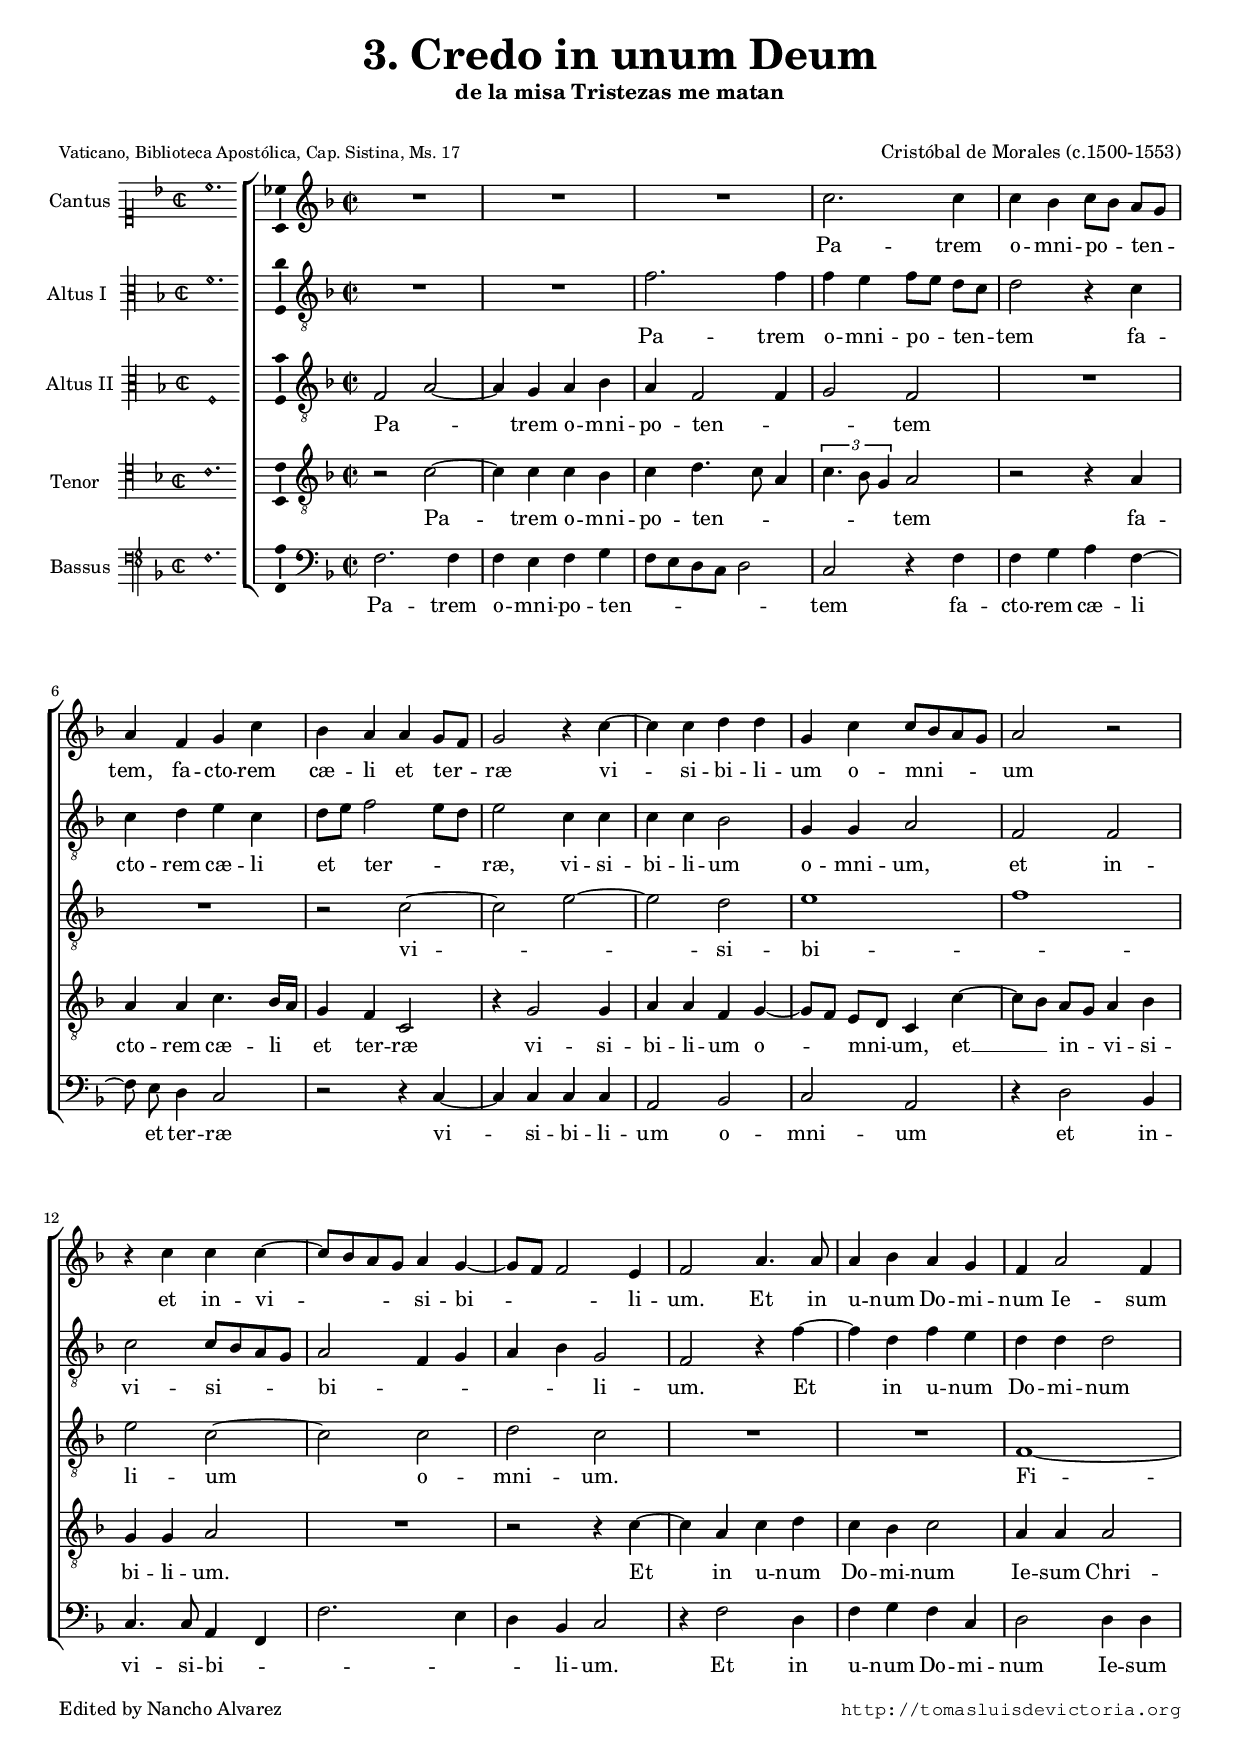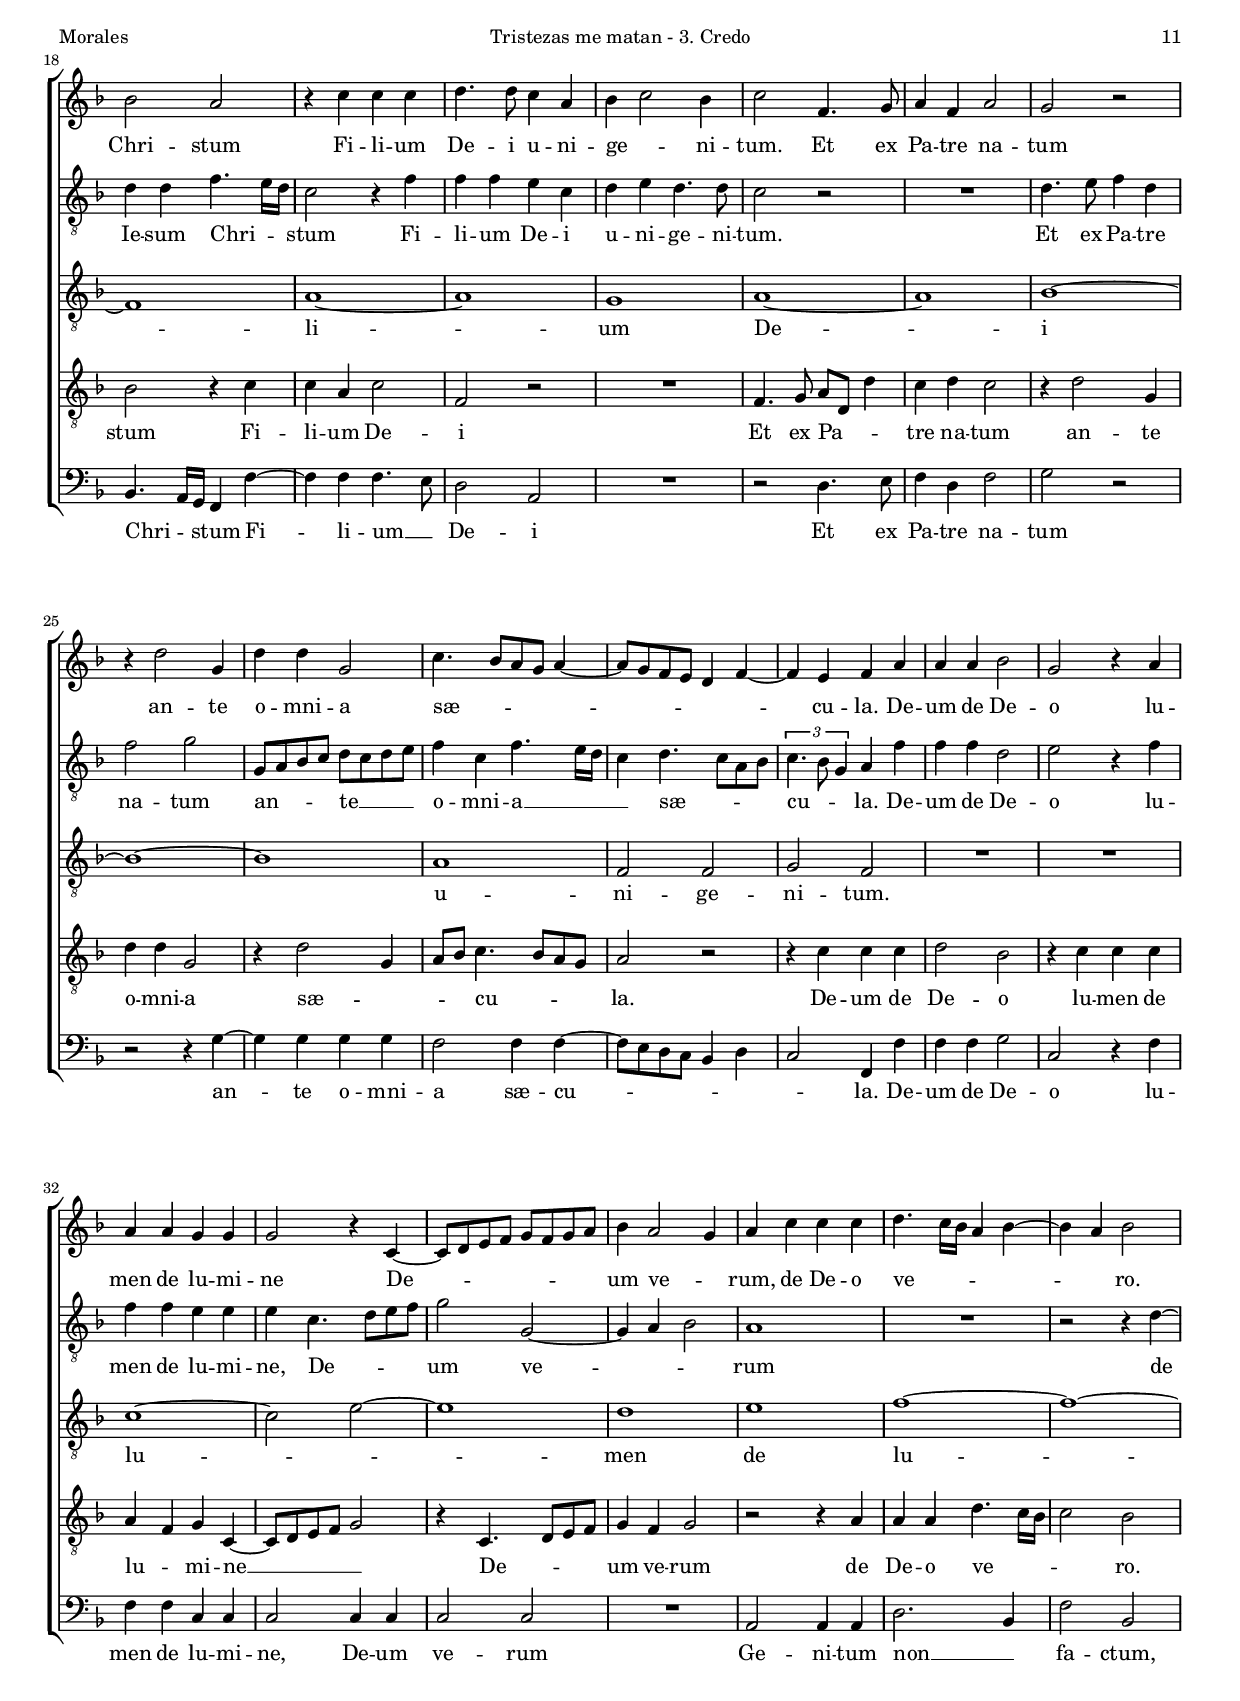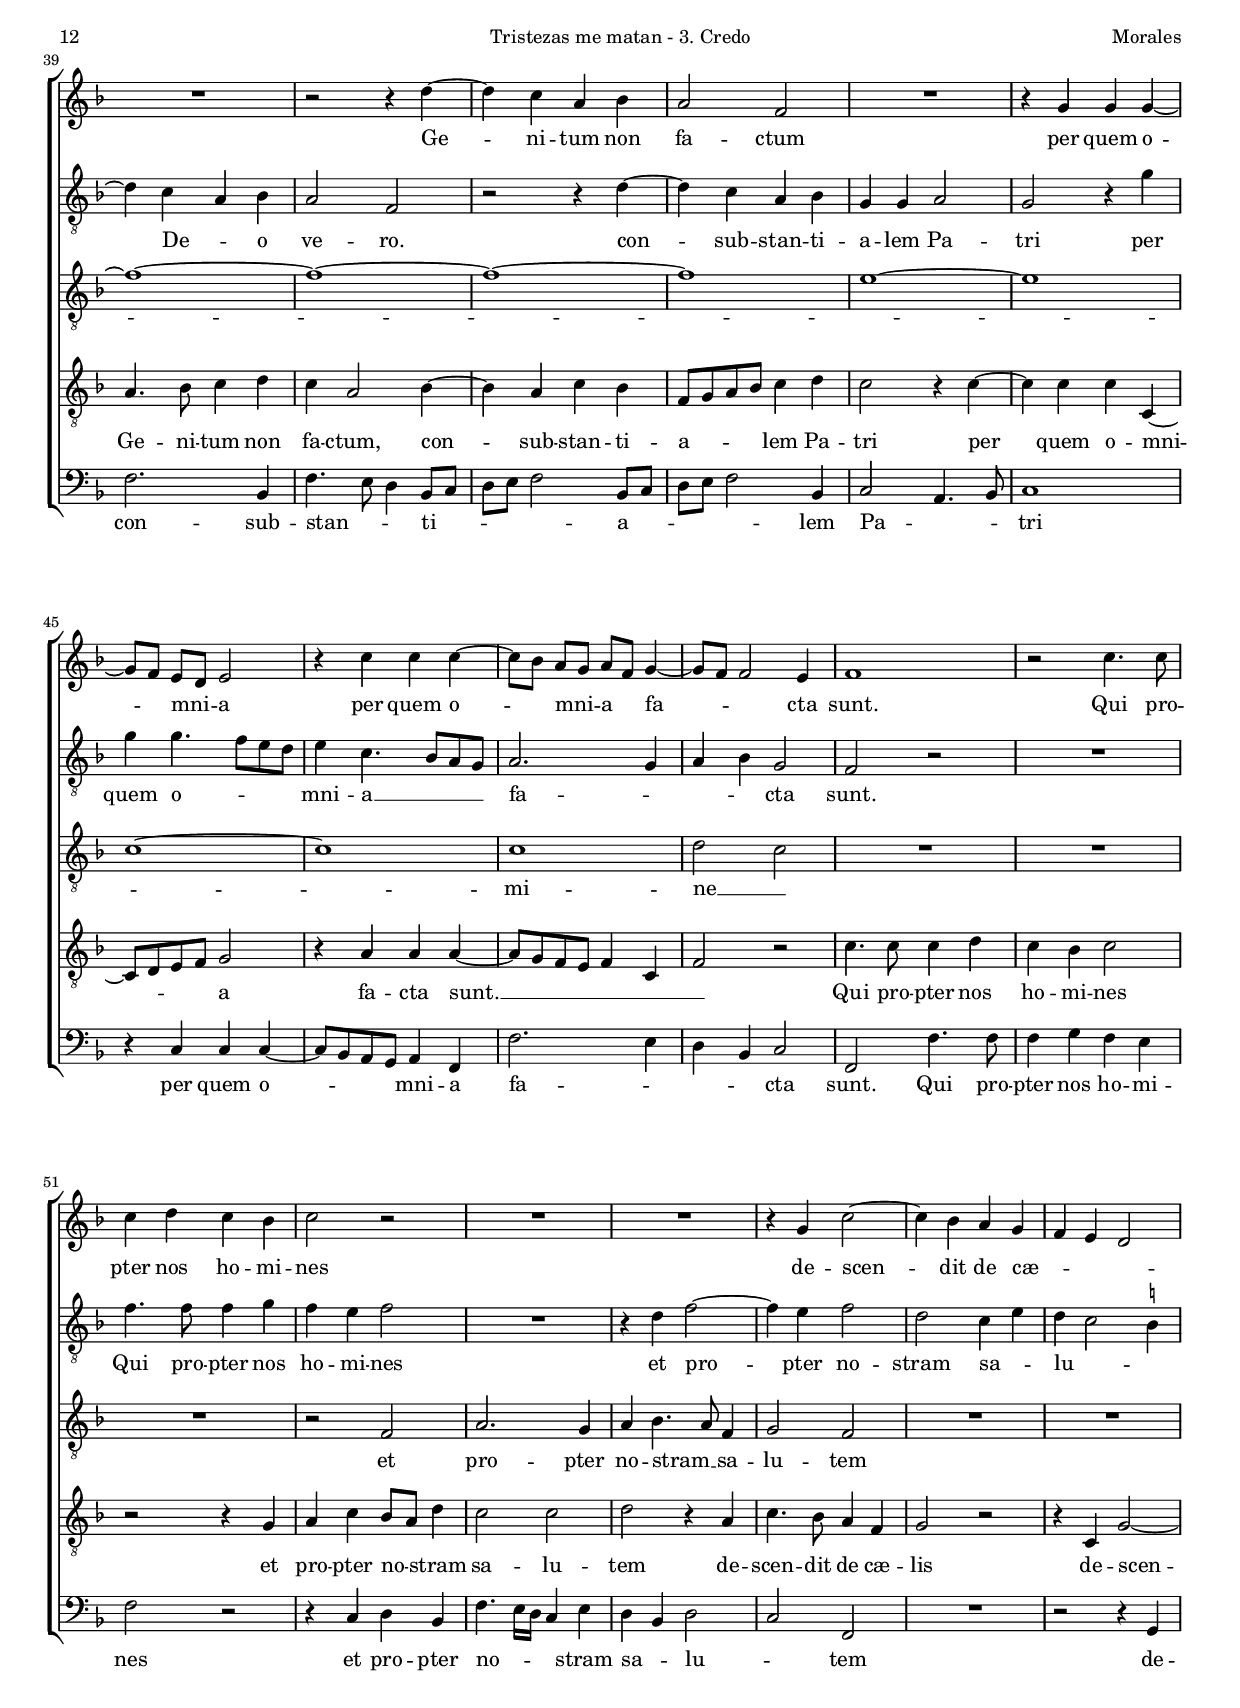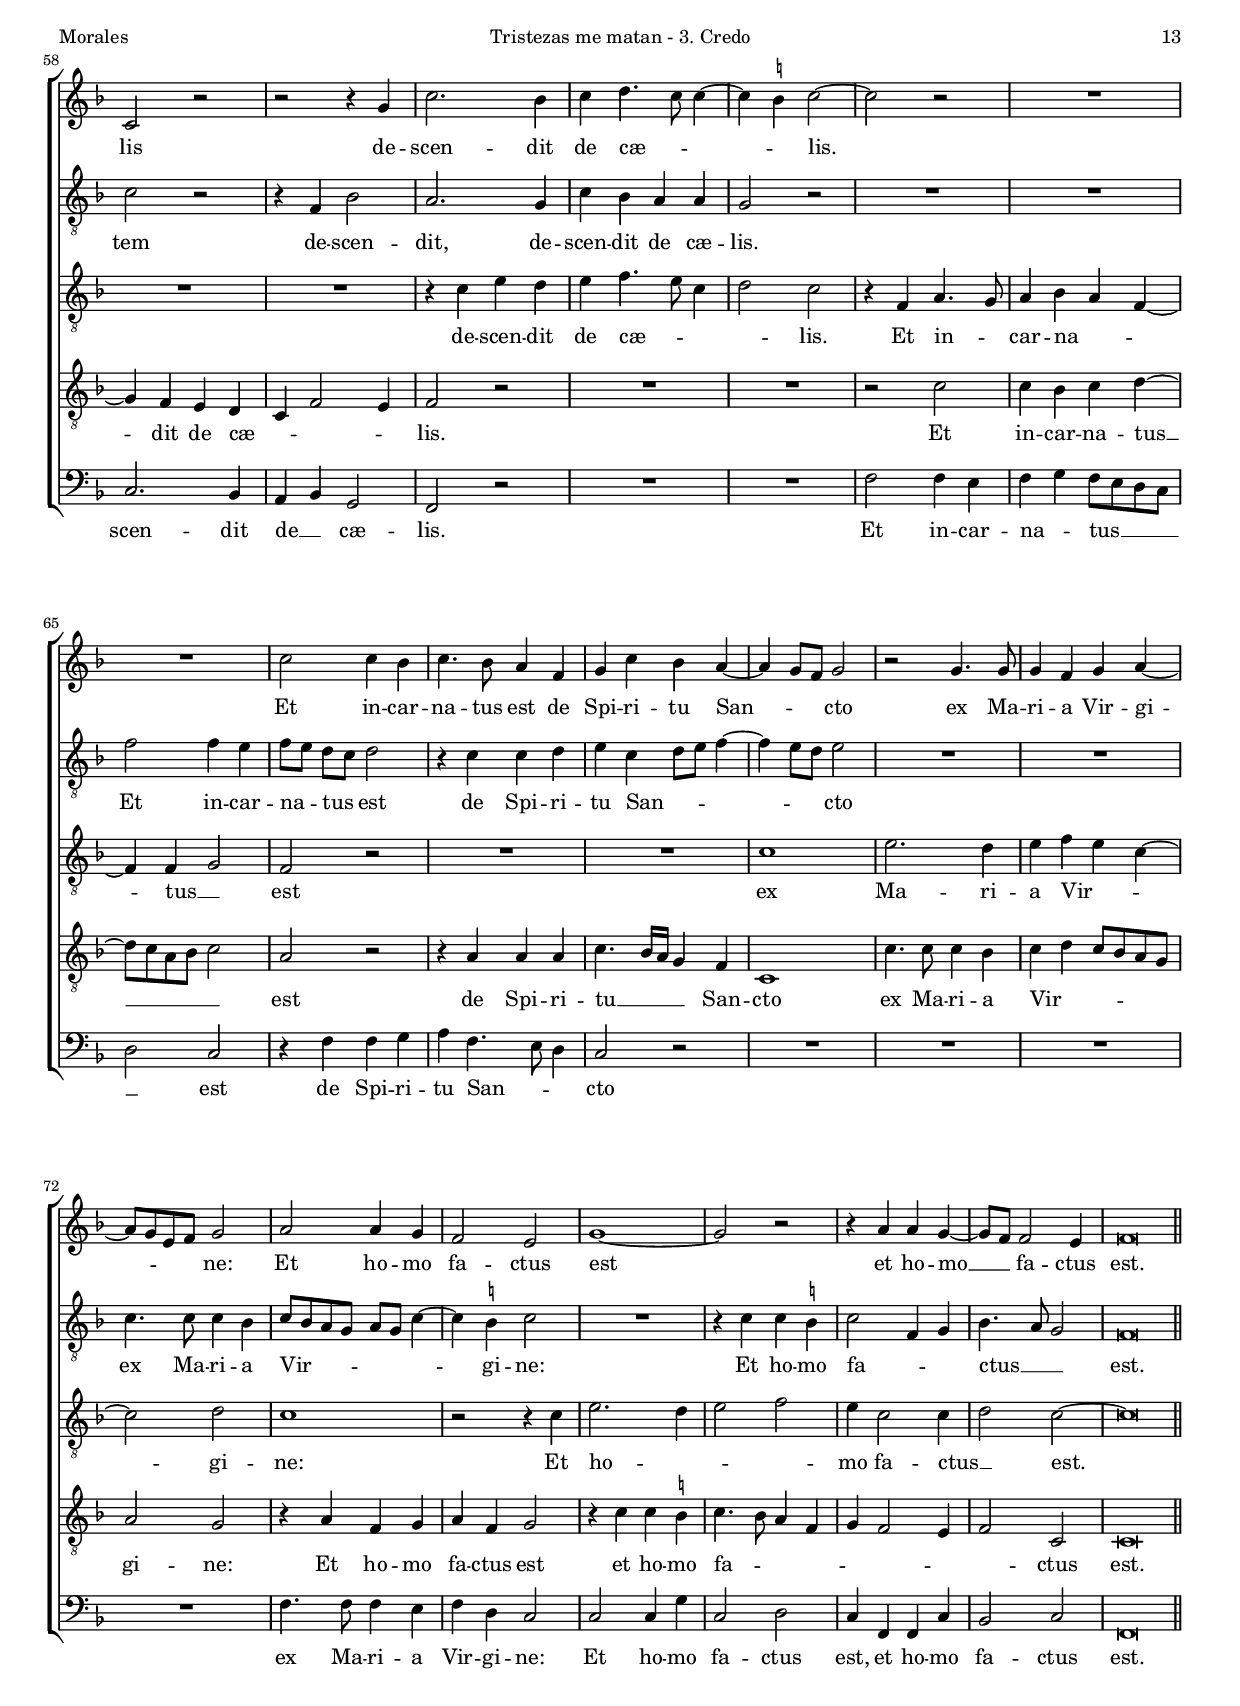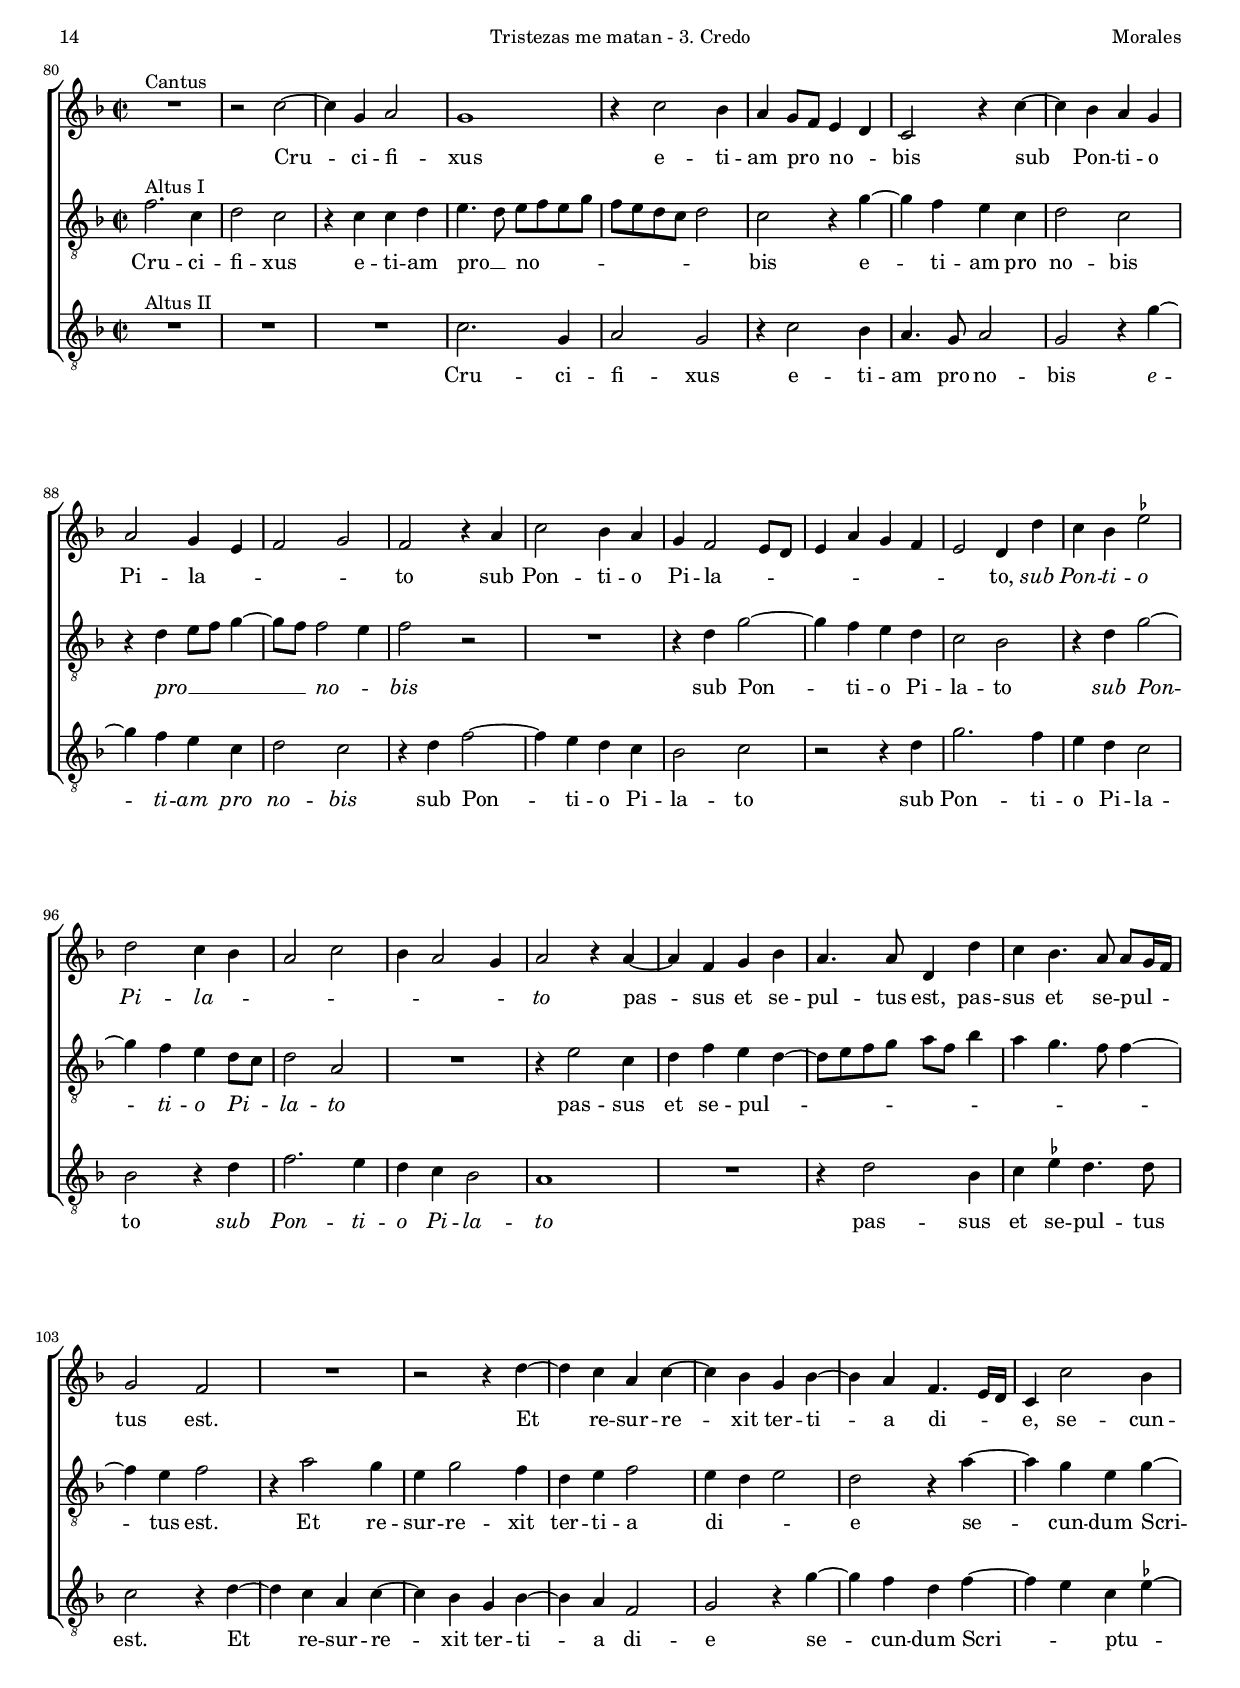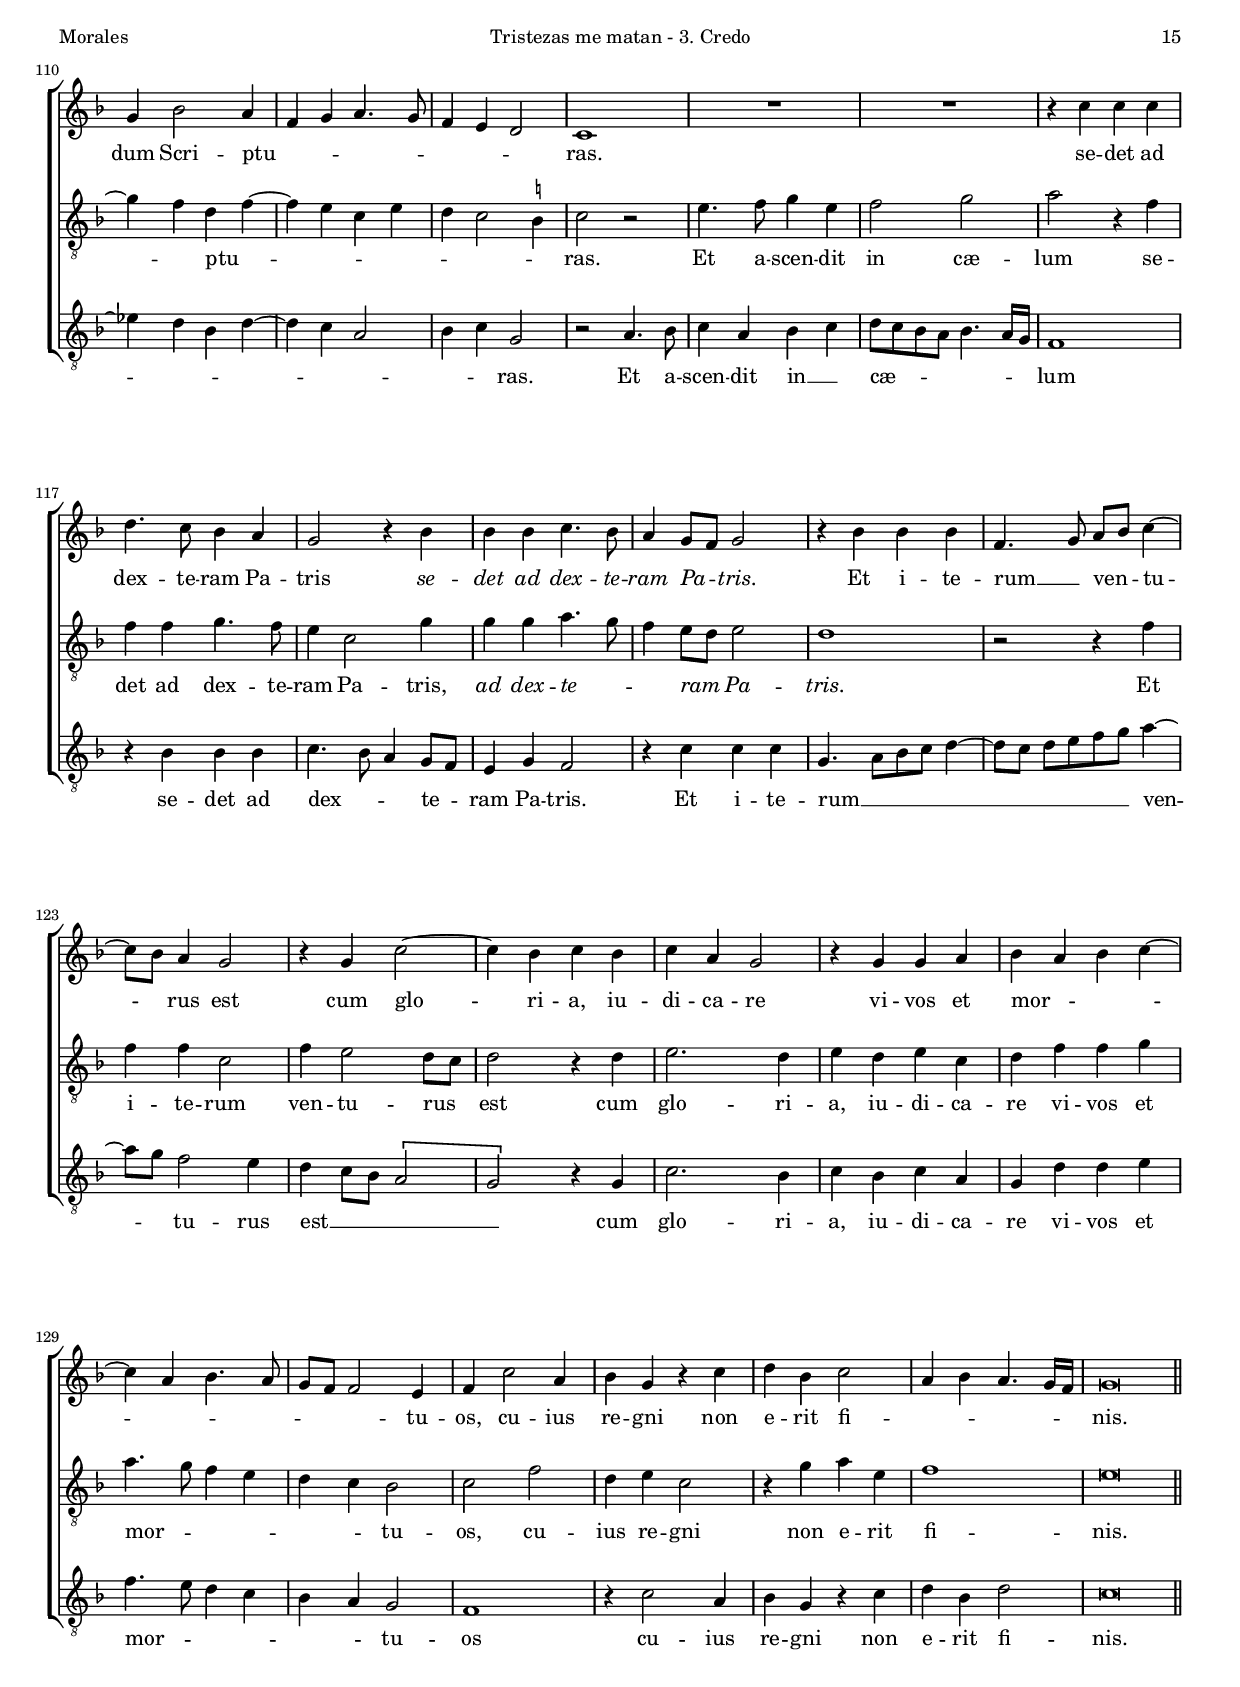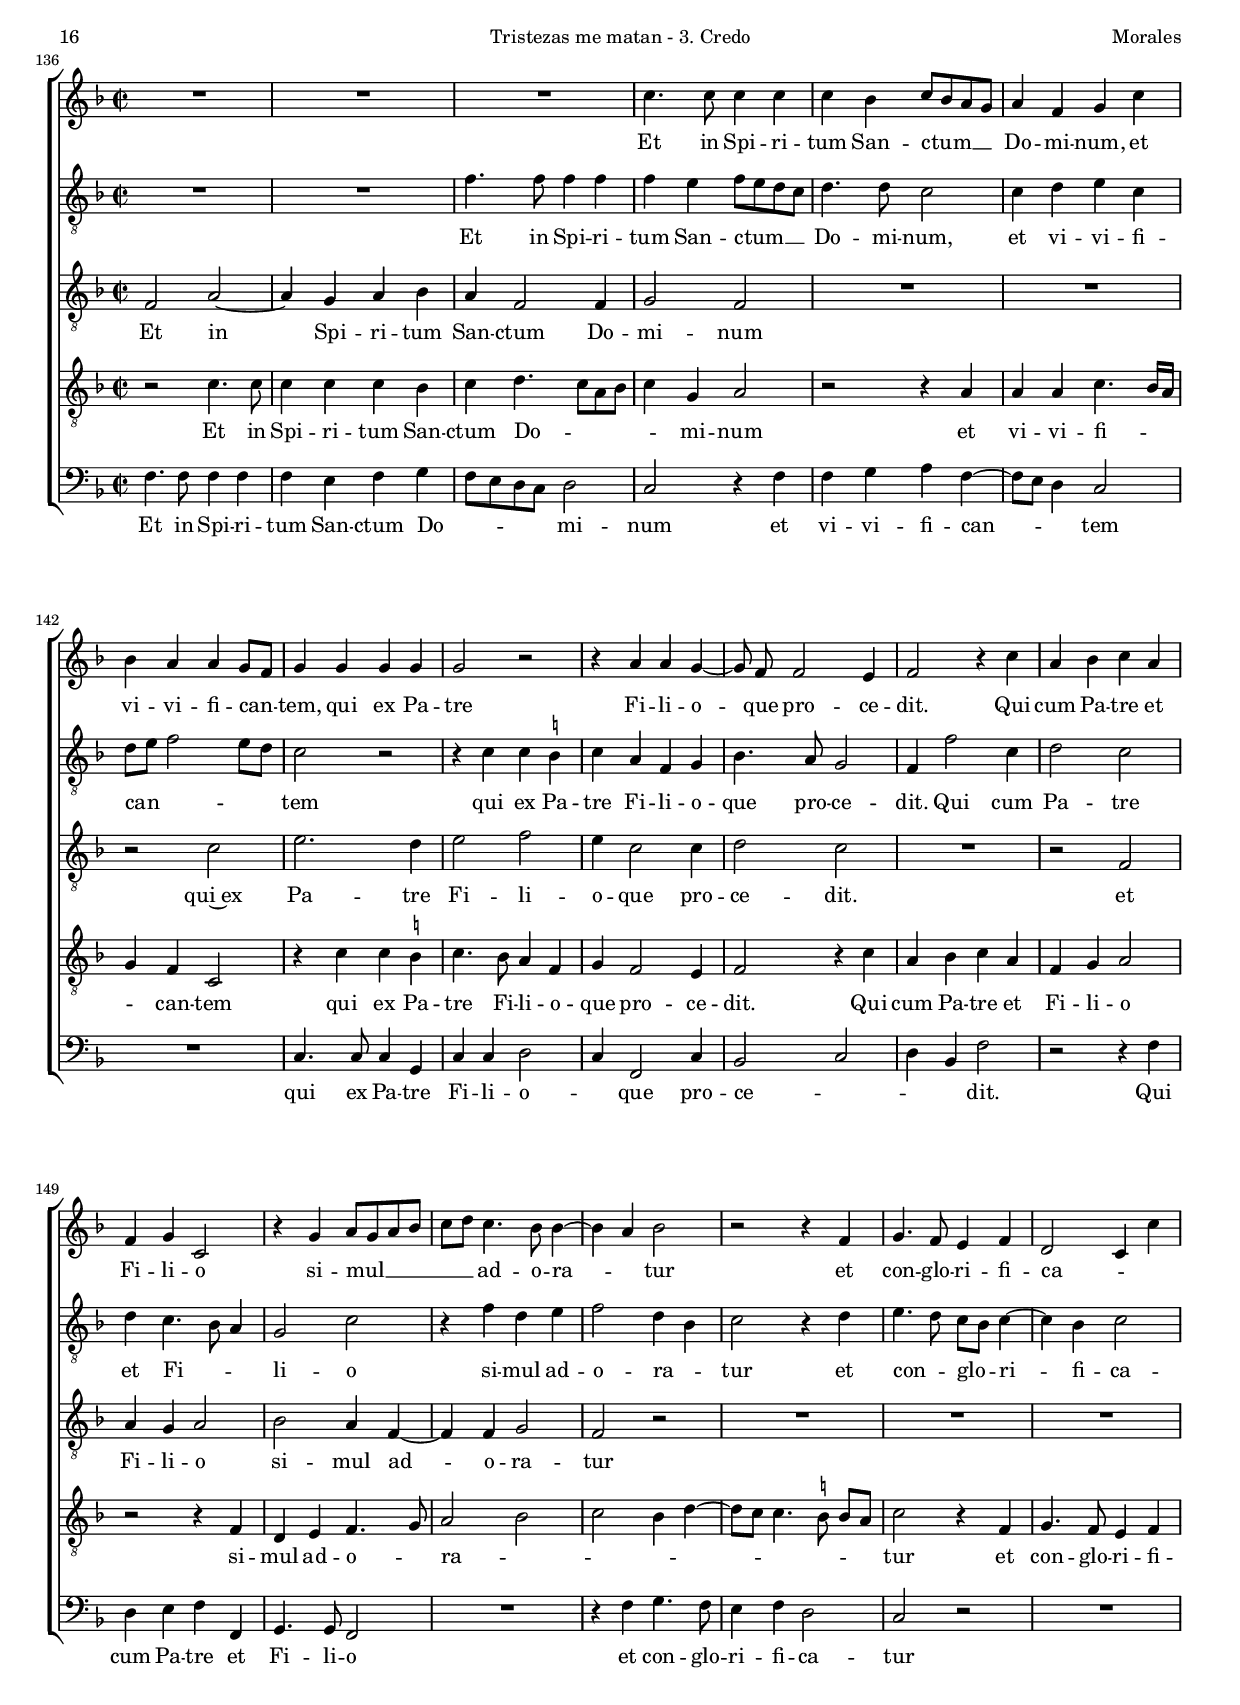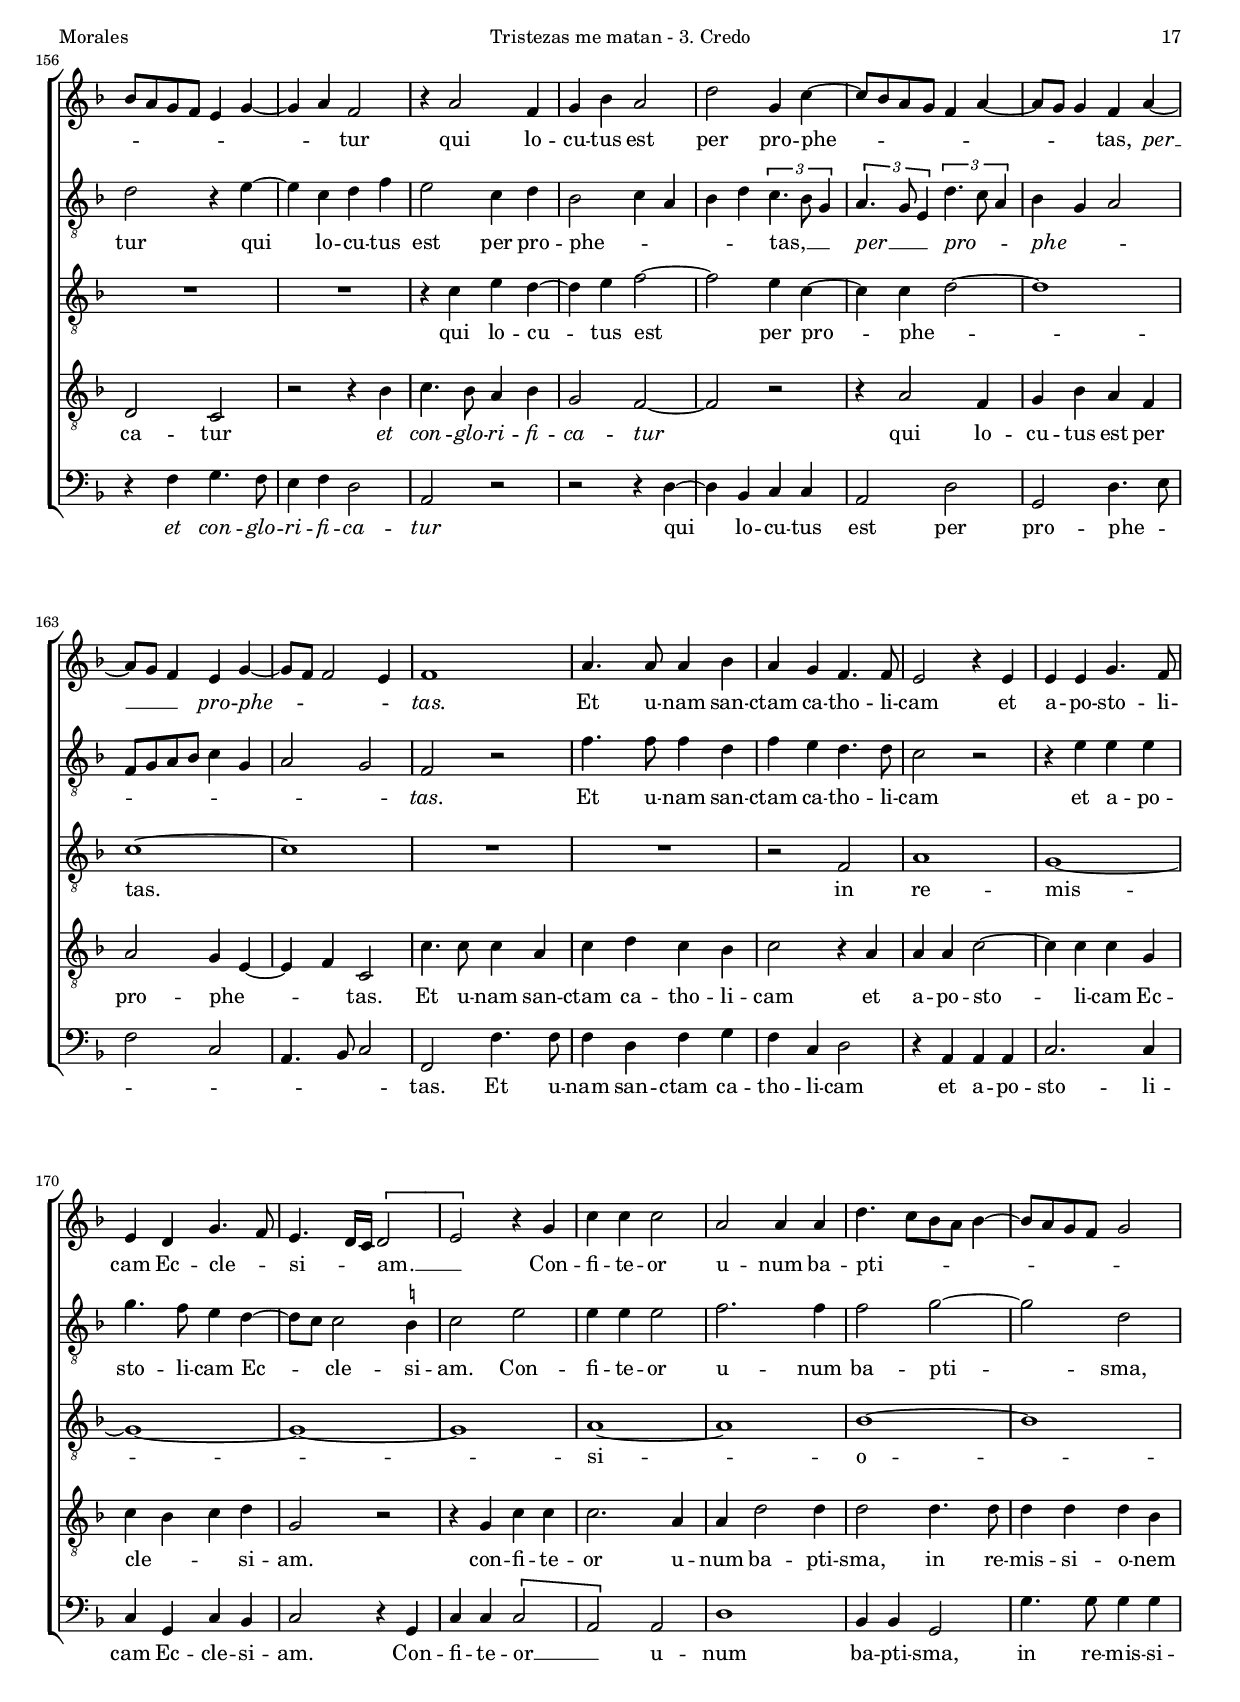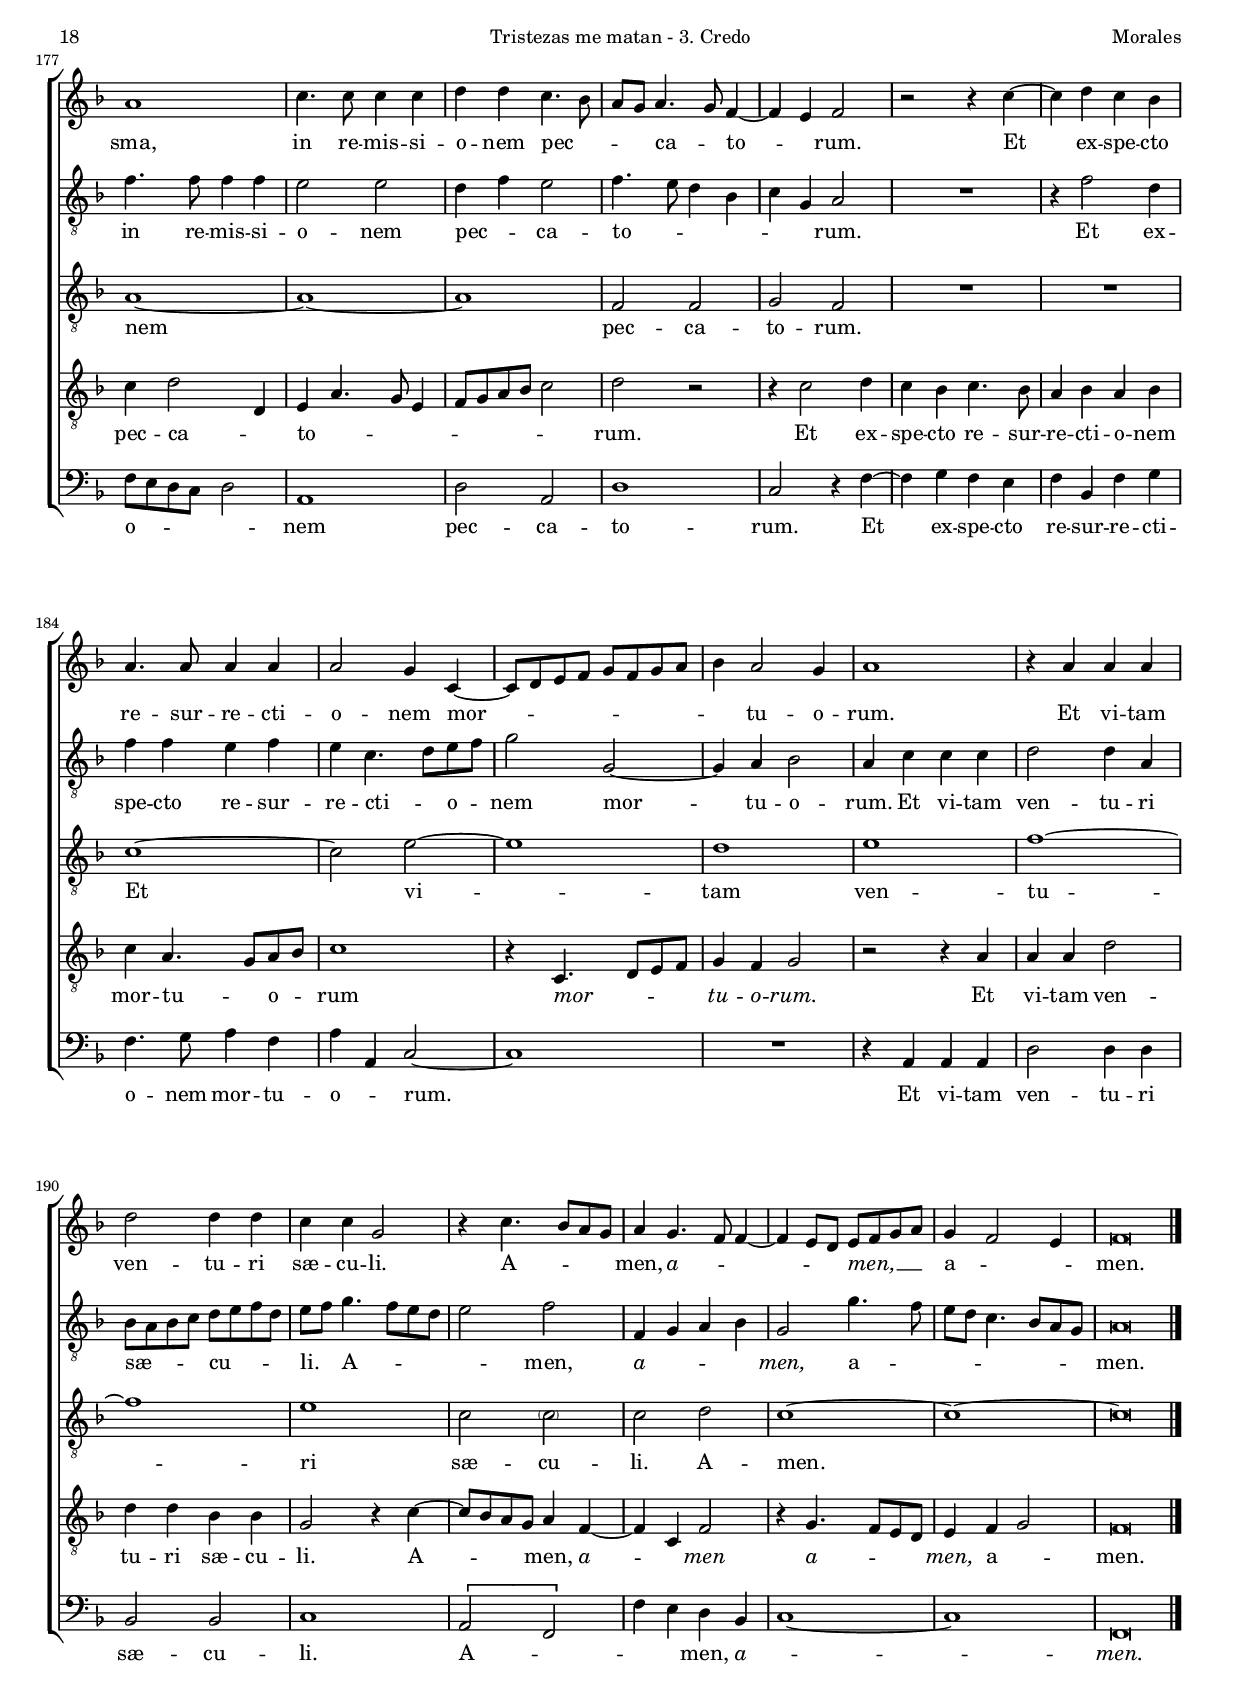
\version "2.18.0"

#(set-default-paper-size "a4")
#(set-global-staff-size 16.4)
#(ly:set-option 'point-and-click #f)
%mobile -s14.5 -i3.0

italicas=\override LyricText.font-shape = #'italic
rectas=\override LyricText.font-shape = #'upright
ss=\once \set suggestAccidentals = ##t
incipitwidth = 20

htitle="Tristezas me matan - 3. Credo"
hcomposer="Morales"

\header {
	title=\markup{\fontsize #3 "3. Credo in unum Deum"}
	subtitle="de la misa Tristezas me matan"
	subsubtitle=\markup{\column{" "}}
	composer="Cristóbal de Morales (c.1500-1553)"
        pdfauthor=\composer
	%opus="(-)"
	poet=\markup{\smaller "Vaticano, Biblioteca Apostólica, Cap. Sistina, Ms. 17"} 
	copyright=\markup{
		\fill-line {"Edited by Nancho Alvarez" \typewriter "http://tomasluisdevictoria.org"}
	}
%	tagline=""
}

global={\key f \major \time 2/2 \skip 1*79 \bar "||" \break 
	\override Score.TimeSignature.break-visibility = #'#(#f #t #t)
			\time 2/2 \skip 1*56 \bar "||" \break
			\time 2/2 \skip 1*61 \bar "|."
}


cantus=\relative c''{
	R1*3
	c2. c4
	c4 bes c8[ bes] a[ g]
	a4 f g c
	bes a a g8 f
	g2 r4 c ~
	c c d d
	g, c c8 bes a g
	a2 r
	r4 c c c ~
	c8 bes a g a4 g ~
	g8 f f2 e4
	f2 a4. a8
	a4 bes a g
	f a2 f4
	bes2 a
	r4 c c c
	d4. d8 c4 a
	bes c2 bes4
	c2 f,4. g8
	a4 f a2
	g r
	r4 d'2 g,4 
	d' d g,2
	c4. bes8[ a g] a4 ~
	a8 g f e d4 f ~
	f e f a
	a a bes2
	g r4 a
	a a g g
	g2 r4 c, ~
	c8 d e f g f g a
	bes4 a2 g4
	a c c c
	d4. c16 bes a4 bes ~
	bes4 a bes2
	R1
	r2 r4 d ~
	d c a bes
	a2 f
	R1
	r4 g g g ~
	g8[ f] e[ d] e2
	r4 c' c c ~
	c8[ bes] a[ g] a[ f] g4 ~
	g8 f f2 e4
	f1
	r2 c'4. c8
	c4 d c bes
	c2 r
	R1*2
	r4 g c2 ~
	c4 bes a g
	f e d2
	c r
	r2 r4 g'
	c2. bes4
	c d4. c8 c4 ~
	c \ss b c2 ~
	c r
	R1*2
	c2 c4 bes
	c4. bes8 a4 f
	g c bes a ~
	a g8 f g2
	r2 g4. g8
	g4 f g a ~
	a8 g e f g2
	a a4 g
	f2 e
	g1 ~
	g2 r
	r4 a a g ~
	g8 f f2 e4
	f\breve*1/2
	s4*0^\markup{"Cantus"}
	R1
	r2 c' ~
	c4 g a2
	g1
	r4 c2 bes4
	a g8 f e4 d
	c2 r4 c' ~
	c4 bes a g
	a2 g4 e
	f2 g
	f r4 a 
	c2 bes4 a
	g f2 e8 d
	e4 a g f
	e2 d4 d'
	c bes \ss ees2
	d c4 bes
	a2 c
	bes4 a2 g4
	a2 r4 a ~
	a f g bes
	a4. a8 d,4 d'
	c bes4. a8 a[g16 f]
	g2 f
	R1
	r2 r4 d' ~
	d c a c ~
	c bes g bes ~
	bes a f4. e16 d
	c4 c'2 bes4
	g bes2 a4
	f g a4. g8
	f4 e d2
	c1
	R1*2
	r4 c' c c 
	d4. c8 bes4 a
	g2 r4 bes
	bes bes c4. bes8
	a4 g8 f g2
	r4 bes bes bes
	f4. g8 a bes c4 ~
	c8 bes a4 g2
	r4 g c2 ~
	c4 bes c bes
	c a g2
	r4 g g a
	bes a bes c ~
	c a bes4. a8
	g8 f f2 e4
	f c'2 a4
	bes g r c 
	d bes c2
	a4 bes a4. g16 f
	g\breve*1/2
	R1*3
	c4. c8 c4 c
	c4 bes c8 bes a g
	a4 f g c
	bes a a g8 f
	g4 g g g 
	g2 r
	r4 a a g ~
	g8 \noBeam f f2 e4
	f2 r4 c'
	a bes c a
	f g c,2
	r4 g' a8 g a bes
	c d c4. bes8 bes4 ~
	bes a bes2
	r2 r4 f
	g4 .f8 e4 f
	d2 c4 c'
	bes8 a g f e4 g ~
	g a f2
	r4 a2 f4
	g bes a2
	d2 g,4 c ~
	c8 bes a g f4 a ~
	a8 g g4 f a ~
	a8 g f4 e g ~
	g8 f f2 e4f1
	a4. a8 a4 bes
	a g f4. f8
	e2 r4 e
	e e g4. f8
	e4 d g4. f8
	e4. d16 c \[d2
	e\] r4 g
	c c c2
	a a4 a
	d4. c8[ bes a] bes4 ~
	bes8 a g f g2
	a1
	c4. c8 c4 c
	d d c4. bes8
	a8 g a4. g8 f4 ~
	f e f2
	r2 r4 c' ~
	c d c bes 
	a4. a8 a4 a
	a2 g4 c, ~
	c8 d e f g f g a
	bes4 a2 g4
	a1r4 a a a
	d2 d4 d
	c c g2
	r4 c4. bes8 a g
	a4 g4. f8 f4 ~
	f e8 d e f g a
	g4 f2 e4 
	f\breve*1/2
}

altus=\relative c'{
	\tupletUp
	R1*2
	f2. f4
	f4 e f8[ e] d[ c]
	d2 r4 c
	c d e c
	d8 e f2 e8 d
	e2 c4 c
	c c bes2
	g4 g a2
	f f
	c' c8 bes a g
	a2 f4 g
	a bes g2
	f2 r4 f' ~
	f d f e
	d d d2
	d4 d f4. e16 d
	c2 r4 f
	f f e c
	d e d4. d8 
	c2 r
	R1
	d4. e8 f4 d
	f2 g
	g,8 a bes c d c d e
	f4 c f4. e16 d
	c4 d4. c8 a bes
	\tuplet 3/2{c4. bes8 g4} a4 f'
	f4 f d2
	e2 r4 f
	f f e e
	e c4. d8 e f
	g2 g, ~
	g4 a bes2
	a1
	R1
	r2 r4 d ~
	d c a bes
	a2 f 
	r2 r4 d' ~
	d c a bes 
	g4 g a2
	g2 r4 g'
	g4 g4. f8 e d
	e4 c4. bes8 a g
	a2. g4
	a bes g2
	f r
	R1
	f'4. f8 f4 g
	f e f2
	R1
	r4 d f2 ~
	f4 e f2
	d c4 e
	d c2 \ss b4
	c2 r
	r4 f, bes2
	a2. g4
	c bes a a
	g2 r
	R1*2
	f'2 f4 e
	f8[ e] d[ c] d2
	r4 c c d
	e c d8 e f4 ~
	f e8 d e2
	R1*2
	c4. c8 c4 bes
	c8 bes a g a g c4 ~
	c \ss b c2
	R1
	r4 c c \ss b
	c2 f,4 g
	bes4. a8 g2
	f\breve*1/2
	s4*0^\markup{"Altus I"}
	f'2. c4
	d2 c
	r4 c c d
	e4. d8 e f e g
	f e d c d2
	c2 r4 g' ~
	g4 f e c
	d2 c
	r4 d e8 f g4 ~
	g8 f f2 e4
	f2 r
	R1
	r4 d g2 ~
	g4 f e d
	c2 bes
	r4 d g2 ~
	g4 f e d8 c
	d2 a
	R1
	r4 e'2 c4
	d f e d ~
	d8 e f g a f bes4
	a g4. f8 f4 ~
	f e f2
	r4 a2 g4
	e g2 f4
	d e f2
	e4 d e2
	d r4 a' ~
	a g e g ~
	g f d f ~
	f e c e
	d c2 \ss b4
	c2 r
	e4. f8 g4 e
	f2 g
	a r4 f 
	f f g4. f8
	e4 c2 g'4
	g g a4. g8
	f4 e8 d e2
	d1
	r2 r4 f
	f f c2
	f4 e2 d8 c
	d2 r4 d
	e2. d4
	e d e c
	d f f g
	a4. g8 f4 e
	d c bes2
	c f
	d4 e c2
	r4 g' a e
	f1
	e\breve*1/2
	R1*2
	f4. f8 f4 f
	f4 e f8 e d c
	d4. d8 c2
	c4 d e c
	d8 e f2 e8 d
	c2 r
	r4 c c \ss b
	c4 a f g
	bes4. a8 g2
	f4 f'2 c4
	d2 c
	d4 c4. bes8 a4
	g2 c
	r4 f d e
	f2 d4 bes
	c2 r4 d
	e4. d8 c bes c4 ~
	c bes c2
	d2 r4 e ~
	e c d f
	e2 c4 d
	bes2 c4 a
	bes d \tuplet 3/2{c4. bes8 g4}
	\tuplet 3/2{a4. g8 e4} \tuplet 3/2{d'4. c8 a4}
	bes4 g a2
	f8 g a bes c4 g
	a2 g
	f2 r
	f'4. f8 f4 d
	f e d4. d8
	c2 r
	r4 e e e
	g4. f8 e4 d ~
	d8 c c2 \ss b4c2 e
	e4 e e2
	f2. f4
	f2 g ~
	g d
	f4. f8 f4 f
	e2 e
	d4 f e2
	f4. e8 d4 bes
	c4 g a2
	R1
	r4 f'2 d4
	f f e f
	e c4. d8 e f
	g2 g, ~
	g4 a bes2
	a4 c c c
	d2 d4 a
	bes8 a bes c d e f d
	e8 f g4. f8 e d
	e2 f
	f,4 g a bes
	g2 g'4. f8 
	e8 d c4. bes8 a g
	a\breve*1/2
}

altusdos=\relative c{
	f2 a ~
	a4 g a bes
	a f2 f4
	g2 f
	R1*2
	r2 c' ~
	c e ~
	e d
	e1
	f
	e2 c ~
	c c
	d c
	R1*2
	f,1 ~
	f
	a ~
	a
	g
	a1 ~
	a
	bes ~
	bes ~
	bes
	a
	f2 f
	g f
	R1*2
	c'1 ~
	c2 e ~
	e1
	d1
	e
	f ~
	f ~
	f ~ % en CSIC no viene esta ligadura
	f ~
	f ~
	f 
	e ~
	e
	c1 ~
	c
	c
	d2 c
	R1*3
	r2 f,
	a2. g4
	a bes4. a8 f4
	g2 f
	R1*4
	r4 c' e d
	e f4. e8 c4
	d2 c
	r4 f, a4. g8
	a4 bes a f ~
	f4 f g2
	f r
	R1*2
	c'1
	e2. d4
	e f e c ~
	c2 d
	c1
	r2 r4 c
	e2. d4
	e2 f
	e4 c2 c4
	d2 c ~
	c\breve*1/2
	s4*0^\markup{"Altus II"}
	R1*3
	c2. g4
	a2 g
	r4 c2 bes4
	a4. g8 a2
	g r4 g' ~
	g4 f e c
	d2 c
	r4 d f2 ~
	f4 e d c
	bes2 c
	r2 r4 d
	g2. f4
	e d c2
	bes r4 d
	f2. e4
	d c bes2
	a1
	R1
	r4 d2 bes4
	c \ss ees d4. d8
	c2 r4 d ~
	d c a c ~
	c bes g bes ~
	bes a f2
	g r4 g' ~
	g f d f ~
	f e c \ss ees ~
	ees d bes d ~
	d c a2
	bes4 c g2 
	r2 a4. bes8
	c4 a bes c
	d8 c bes a bes4. a16 g
	f1
	r4 bes bes bes
	c4. bes8 a4 g8 f
	e4 g f2
	r4 c' c c
	g4. a8[ bes c] d4 ~
	d8[ c] d[ e f g] a4 ~
	a8 g f2 e4
	d4 c8 bes \[a2
	g\] r4 g
	c2. bes4
	c bes c a
	g d' d e
	f4. e8 d4 c
	bes a g2
	f1
	r4 c'2 a4
	bes g r c
	d bes d2
	c\breve*1/2
	f,2 a ~
	a4 g a bes
	a f2 f4
	g2 f
	R1*2
	r2 c'
	e2. d4
	e2 f
	e4 c2 c4
	d2 c
	R1
	r2 f,
	a4 g a2
	bes2 a4 f ~
	f f g2
	f r
	R1*5
	r4 c' e d ~
	d e f2 ~
	f e4 c ~
	c c d2 ~
	d1
	c1 ~
	c
	R1*2
	r2 f,
	a1
	g ~
	g ~
	g ~
	g
	a ~
	a 
	bes ~
	bes
	a ~
	a ~
	a
	f2 f
	g f
	R1*2
	c'1 ~
	c2 e ~
	e1
	d1
	e
	f ~
	f
	e
	c2 \parenthesize c % en paréntesis en CSIC
	c d
	c1 ~
	c ~ 
	c\breve*1/2
}

tenor=\relative c'{
	\tupletUp
	r2 c ~
	c4 c c bes
	c d4. c8 a4
	\tuplet 3/2{c4. bes8 g4} a2
	r2 r4 a
	a a c4. bes16 a
	g4 f c2
	r4 g'2 g4
	a a f g ~
	g8[ f] e[ d] c4 c' ~
	c8[ bes] a[ g] a4 bes
	g4 g a2
	R1
	r2 r4 c ~
	c a c d
	c bes c2
	a4 a a2
	bes r4 c
	c a c2
	f, r
	R1
	f4. g8 a d, d'4
	c4 d c2
	r4 d2 g,4
	d' d g,2
	r4 d'2 g,4
	a8 bes c4. bes8 a g
	a2 r
	r4 c c c
	d2 bes
	r4 c c c
	a f g c, ~
	c8 d e f g2
	r4 c,4. d8 e f
	g4 f g2
	r2 r4 a
	a a d4. c16 bes
	c2 bes
	a4. bes8 c4 d
	c4 a2 bes4 ~
	bes a c bes
	f8g a bes c4 d
	c2 r4 c ~
	c c c c, ~
	c8 d e f g2
	r4 a a a ~
	a8 g f e f4 c
	f2 r
	c'4. c8 c4 d
	c bes c2r2 r4 g
	a c bes8 a d4
	c2 c
	d r4 a
	c4. bes8 a4 f
	g2 r
	r4 c, g'2 ~
	g4 f e d 
	c f2 e4
	f2 r
	R1*2 r2 c'
	c4 bes c d ~
	d8 c a bes c2 
	a2 r
	r4 a a a
	c4. bes16 a g4 f
	c1
	c'4. c8 c4 bes
	c4 d c8 bes a g
	a2 g
	r4 a f g
	a f g2
	r4 c c \ss b
	c4. bes8 a4 f
	g f2 e4
	f2 c
	c\breve*1/2
	R1*56
	r2 c'4. c8
	c4 c c bes
	c d4. c8 a bes
	c4 g a2
	r2 r4 a
	a a c4. bes16 a
	g4 f c2
	r4 c' c \ss b
	c4. bes8 a4 f
	g4 f2 e4
	f2 r4 c'
	a bes c a
	f g a2
	r2 r4 f
	d e f4. g8
	a2 bes
	c bes4 d ~
	d8 c c4. \ss b8 b[ a]
	c2 r4 f,
	g4. f8 e4 f
	d2 c
	r2 r4 bes'
	c4. bes8 a4 bes
	g2 f ~
	f r
	r4 a2 f4
	g bes a f
	a2 g4 e ~
	e f c2
	c'4. c8 c4 a
	c d c bes
	c2 r4 a
	a a c2 ~
	c4 c c g
	c4 bes c d
	g,2 r
	r4 g c c
	c2. a4
	a d2 d4
	d2 d4. d8
	d4 d d bes
	c d2 d,4
	e a4. g8 e4
	f8 g a bes c2
	d2 r
	r4 c2 d4
	c bes c4. bes8
	a4 bes a bes
	c a4. g8 a bes
	c1
	r4 c,4. d8 e f
	g4 f g2
	r2 r4 a
	a a d2
	d4 d bes bes
	g2 r4 c ~
	c8 bes a g a4 f ~
	f c f2
	r4 g4. f8 e d
	e4 f g2
	f\breve*1/2
}

bassus=\relative c{
	f2. f4
	f e f g
	f8 e d c d2
	c r4 f
	f g a f ~
	f8 \noBeam e d4 c2
	r2 r4 c ~
	c c c c
	a2 bes
	c2 a
	r4 d2 bes4
	c4. c8 a4 f
	f'2. e4
	d bes c2
	r4 f2 d4
	f g f c
	d2 d4 d
	bes4. a16 g f4 f' ~
	f f f4. e8
	d2 a
	R1
	r2 d4. e8
	f4 d f2
	g r
	r2 r4 g ~
	g g g g
	f2 f4 f ~
	f8 e d c bes4 d
	c2 f,4 f'
	f4 f g2
	c, r4 f
	f f c c
	c2 c4 c
	c2 c
	R1
	a2 a4 a
	d2. bes4
	f'2 bes,
	f'2. bes,4
	f'4. e8 d4 bes8 c
	d e f2 bes,8 c
	d e f2 bes,4
	c2 a4. bes8
	c1
	r4 c c c ~
	c8 bes a g a4 f
	f'2. e4 
	d bes c2
	f,2 f'4. f8
	f4 g f e
	f2 r
	r4 c d bes
	f'4. e16 d c4 e
	d bes d2
	c2 f,
	R1r2 r4 g
	c2. bes4
	a bes g2
	f2 r
	R1*2
	f'2 f4 e
	f g f8 e d c
	d2 c
	r4 f f g
	a f4. e8 d4
	c2 r
	R1*4
	f4. f8 f4 e
	f d c2
	c2 c4 g'
	c,2 d
	c4 f, f c'
	bes2 c
	f,\breve*1/2
	R1*56
	f'4. f8 f4 f
	f e f g
	f8 e d c d2c r4 f
	f4 g a f ~
	f8 e d4 c2
	R1
	c4. c8 c4 g 
	c c d2
	c4 f,2 c'4
	bes2 c
	d4 bes f'2
	r2 r4 f
	d e f f,
	g4. g8 f2
	R1
	r4 f'
	g4. f8 e4 f d2
	c r
	R1
	r4 f g4. f8
	e4 f d2
	a r
	r r4 d ~
	d4 bes c c
	a2 d
	g, d'4. e8
	f2 c
	a4. bes8 c2
	f,2 f'4. f8
	f4 d f g
	f c d2
	r4 a a a
	c2. c4
	c4 g c bes
	c2 r4 g
	c c \[c2
	a\] a
	d1
	bes4 bes g2
	g'4. g8 g4 g
	f8 e d c d2
	a1
	d2 a
	d1
	c2 r4 f ~
	f g f e
	f bes, f' g
	f4. g8 a4 f
	a4 a, c2 ~
	c1
	R1
	r4 a a a
	d2 d4 d
	bes2 bes
	c1
	\[a2 f\]
	f'4 e d bes
	c1 ~
	c
	f,\breve*1/2
}

textocantus=\lyricmode{
Pa -- trem o -- mni -- po -- _ ten -- _ tem,
fa -- cto -- rem cæ -- li et ter -- _ ræ
vi -- si -- bi -- li -- um
o -- mni -- _ _ _ um
et in -- vi -- _ _ _ si -- bi -- _ _ li -- um.
Et in u -- num Do -- mi -- num Ie -- sum Chri -- stum
Fi -- li -- um De -- i u -- ni -- ge -- _ ni -- tum.
Et ex Pa -- tre na -- tum
an -- te o -- mni -- a sæ -- _ _ _ _ _ _ _ _ _ cu -- la.
De -- um de De -- o
lu -- men de lu -- mi -- ne
De -- _ _ _ _ _ _ _ um ve -- _ rum,
de De -- o ve -- _ _ _ _ _ ro.
Ge -- ni -- tum non fa -- ctum
per quem o -- _ mni -- _ a
per quem o -- _ mni -- _ a _ fa -- _ _ cta sunt.
Qui pro -- pter nos ho -- mi -- nes
de -- scen -- dit de cæ -- _ _ _ lis
de -- scen -- dit de cæ -- _ _ _ lis.
Et in -- car -- na -- tus est de Spi -- ri -- tu San -- _ _ cto
ex Ma -- ri -- a Vir -- gi -- _ _ _ ne:
Et ho -- mo fa -- ctus est
et ho -- mo __ _ fa -- ctus est.
Cru -- ci -- fi -- xus
e -- ti -- am pro _ no -- _ bis
sub Pon -- ti -- o Pi -- la -- _ _ _ to
sub Pon -- ti -- o Pi -- la -- _ _ _ _ _ _ _ to,
\italicas 
sub Pon -- ti -- o Pi -- la -- _ _ _ _ _ _ to
\rectas 
pas -- sus et se -- pul -- tus est,
pas -- sus et se -- pul -- _ _ tus est.
Et re -- sur -- re -- xit ter -- ti -- a di -- _ _ e,
se -- cun -- dum Scri -- ptu -- _ _ _ _ _ _ _ ras.
se -- det ad dex -- te -- ram Pa -- tris
\italicas 
se -- det ad dex -- te -- ram Pa -- _ tris.
\rectas 
Et i -- te -- rum __ _ ven -- _ tu -- _ rus est
cum glo -- ri -- a,
iu -- di -- ca -- re
vi -- vos et mor -- _ _ _ _ _ _ _ _ _ tu -- os,
cu -- ius re -- gni non e -- rit fi -- _ _ _ _ _ nis.
Et in Spi -- ri -- tum San -- ctum __ _ _ _ Do -- mi -- num,
et vi -- vi -- fi -- can -- _ tem,
qui ex Pa -- tre
Fi -- li -- o -- que pro -- ce -- dit.
Qui cum Pa -- tre et Fi -- li -- o
si -- mul __ _ _ _ _ _ ad -- o -- ra -- _ tur
et con -- glo -- ri -- fi -- ca -- _ _ _ _ _ _ _ _ _ tur
qui lo -- cu -- tus est
per pro -- phe -- _ _ _ _ _ _ _ tas,
\italicas 
per __ _ _ pro -- phe -- _ _ _ tas.
\rectas 
Et u -- nam san -- ctam ca -- tho -- li -- cam
et a -- po -- sto -- li -- cam Ec -- cle -- _ si -- _ _ am. __ _ 
Con -- fi -- te -- or
u -- num ba -- pti -- _ _ _ _ _ _ _ _ sma,
in re -- mis -- si -- o -- nem pec -- _ _ _ ca -- _ to -- _ rum.
Et ex -- spe -- cto re -- sur -- re -- cti -- o -- nem
mor -- _ _ _ _ _ _ _ _ tu -- o -- rum.
Et vi -- tam ven -- tu -- ri sæ -- cu -- li.
A -- _ _ _ men,
\italicas 
a -- _ _ _ _ men, __ _ _ _ 
\rectas 
a -- _ _ men.
}

textoaltus=\lyricmode{
Pa -- trem o -- mni -- po -- _ ten -- _ tem
fa -- cto -- rem cæ -- li
et _ ter -- _ _ ræ,
vi -- si -- bi -- li -- um
o -- mni -- um,
et in -- vi -- si -- _ _ _ bi -- _ _ _ _ li -- um.
Et in u -- num Do -- mi -- num
Ie -- sum Chri -- _ _ stum
Fi -- li -- um De -- i u -- ni -- ge -- ni -- tum.
Et ex Pa -- tre na -- tum
an -- _ _ _ te __ _ _ _ 
o -- mni -- a __ _ _ _ sæ -- _ _ _ cu -- _ _ la.
De -- um de De -- o
lu -- men de lu -- mi -- ne,
De -- _ _ _ um ve -- _ _ rum
de De -- _ o ve -- ro.
con -- sub -- stan -- ti -- a -- lem Pa -- tri
per quem o -- _ _ _ mni -- a __ _ _ _ fa -- _ _ _ cta sunt.
Qui pro -- pter nos ho -- mi -- nes
et pro -- pter no -- stram sa -- _ lu -- _ _ tem
de -- scen -- dit,
de -- scen -- dit de cæ -- lis.
Et in -- car -- na -- _ tus _ est
de Spi -- ri -- tu San -- _ _ _ _ _ cto
ex Ma -- ri -- a Vir -- _ _ _ _ _ _ gi -- ne:
Et ho -- mo fa -- _ _ ctus __ _ _ est.
Cru -- ci -- fi -- xus
e -- ti -- am pro __ _ no -- _ _ _ _ _ _ _ _ bis
e -- ti -- am pro no -- bis
\italicas 
pro __ _ _ _ _ no -- _ bis
\rectas 
sub Pon -- ti -- o Pi -- la -- to
\italicas 
sub Pon -- ti -- o Pi -- _ la -- to
\rectas 
pas -- sus
et se -- pul -- _ _ _ _ _ _ _ _ _ _ _ tus est.
Et re -- sur -- re -- xit ter -- ti -- a di -- _ _ e
se -- cun -- dum Scri -- _ ptu -- _ _ _ _ _ _ _ ras.
Et a -- scen -- dit in cæ -- lum
se -- det ad dex -- te -- ram Pa -- tris,
\italicas 
ad dex -- te -- _ _ ram _ Pa -- tris.
\rectas 
Et i -- te -- rum ven -- tu -- rus _ est
cum glo -- ri -- a,
iu -- di -- ca -- re vi -- vos et mor -- _ _ _ _ _ tu -- os,
cu -- ius re -- gni
non e -- rit fi -- nis.
Et in Spi -- ri -- tum San -- ctum __ _ _ _
Do -- mi -- num,
et vi -- vi -- fi -- can -- _ _ _ _ tem
qui ex Pa -- tre Fi -- li -- o -- que pro -- ce -- dit.
Qui cum Pa -- tre et Fi -- _ _ li -- o
si -- mul ad -- o -- ra -- _ tur
et con -- _ glo -- _ ri -- fi -- ca -- tur
qui lo -- cu -- tus est per pro -- phe -- _ _ _ _ tas, __ _ _ 
\italicas 
per __ _ _ pro -- _ _ phe -- _ _ _ _ _ _ _ _ _ _ tas.
\rectas 
Et u -- nam san -- ctam ca -- tho -- li -- cam
et a -- po -- sto -- li -- cam Ec -- _ cle -- si -- am.
Con -- fi -- te -- or
u -- num ba -- pti -- sma,
in re -- mis -- si -- o -- nem pec -- _ ca -- to -- _ _ _ _ _ rum.
Et ex -- spe -- cto re -- sur -- re -- cti -- _ o -- _ nem
mor -- tu -- o -- rum.
Et vi -- tam ven -- tu -- ri sæ -- _ _ _ cu -- _ _ _ li. _
A -- _ _ _ _ men,
\italicas 
a -- _ _ _ men,
\rectas 
a -- _ _ _ _ _ _ _ men.
}

textoaltusdos=\lyricmode{
Pa -- _ trem o -- mni -- po -- ten -- _ _ tem
vi -- _ si -- bi -- _ li -- um o -- mni -- um.
Fi -- li -- um
De -- i
u -- ni -- ge -- ni -- tum.
lu -- _ men de lu -- _ _ mi -- ne __ _
et pro -- pter no -- stram __ _ sa -- lu -- tem
de -- scen -- dit de cæ -- _ _ _ lis.
Et in -- _ car -- na -- _ _ tus __ _ est
ex Ma -- ri -- a Vir -- _ _ gi -- ne:
Et ho -- _ _ _ mo fa -- ctus __ _ est.
Cru -- ci -- fi -- xus
e -- ti -- am pro no -- bis
\italicas 
e -- ti -- am pro no -- bis
\rectas 
sub Pon -- ti -- o Pi -- la -- to
sub Pon -- ti -- o Pi -- la -- to
\italicas 
sub Pon -- ti -- o Pi -- la -- to
\rectas 
pas -- sus et se -- pul -- tus est.
Et re -- sur -- re -- xit ter -- ti -- a di -- e
se -- cun -- dum Scri -- _ ptu -- _ _ _ _ _ _ _ _ ras.
Et a -- scen -- dit in __ _ cæ -- _ _ _ _ _ _ lum
se -- det ad dex -- _ _ te -- _ ram Pa -- tris.
Et i -- te -- rum __ _ _ _ _ _ _ _ _ _ ven -- _ tu -- rus est __ _ _ _ _ 
cum glo -- ri -- a,
iu -- di -- ca -- re vi -- vos et mor -- _ _ _ _ _ tu -- os
cu -- ius re -- gni non e -- rit fi -- nis.
Et in Spi -- ri -- tum San -- ctum Do -- mi -- num
qui~ex Pa -- tre Fi -- li -- o -- que pro -- ce -- dit. % qui~ex en CSIC
et Fi -- li -- o si -- mul ad -- o -- ra -- tur
qui lo -- cu -- tus est
per pro -- phe -- _ tas.
in re -- mis -- si -- o -- nem
pec -- ca -- to -- rum.
Et vi -- tam ven -- tu -- ri sæ -- cu -- li.
A -- men.
}

textotenor=\lyricmode{
Pa -- trem o -- mni -- po -- ten -- _ _ _ _ _ tem
fa -- cto -- rem cæ -- li _ et ter -- ræ
vi -- si -- bi -- li -- um o -- _ mni -- _ um,
et __ _ in -- _ vi -- si -- bi -- li -- um.
Et in u -- num Do -- mi -- num
Ie -- sum Chri -- stum
Fi -- li -- um De -- i
Et ex Pa -- _ _ tre na -- tum
an -- te o -- mni -- a
sæ -- _ _ _ cu -- _ _ _ la.
De -- um de De -- o
lu -- men de lu -- _ mi -- ne __ _ _ _ _ 
De -- _ _ _ um ve -- rum
de De -- o ve -- _ _ _ ro.
Ge -- ni -- tum non fa -- ctum,
con -- sub -- stan -- ti -- a -- _ _ _ lem Pa -- tri
per quem o -- mni -- _ _ _ a
fa -- cta sunt. __ _ _ _ _ _ _ 
Qui pro -- pter nos ho -- mi -- nes
et pro -- pter no -- _ stram sa -- lu -- tem
de -- scen -- dit de cæ -- lis
de -- scen -- dit de cæ -- _ _ _ lis.
Et in -- car -- na -- tus __ _ _ _ _ est
de Spi -- ri -- tu __ _ _ _ San -- cto
ex Ma -- ri -- a Vir -- _ _ _ _ _ gi -- ne:
Et ho -- mo fa -- ctus est
et ho -- mo fa -- _ _ _ _ _ _ _ ctus est.
Et in Spi -- ri -- tum San -- ctum Do -- _ _ _ _ mi -- num
et vi -- vi -- fi -- _ _ _ can -- tem
qui ex Pa -- tre Fi -- li -- o -- que pro -- ce -- dit.
Qui cum Pa -- tre et Fi -- li -- o
si -- mul ad -- o -- _ ra -- _ _ _ _ _ _ _ _ _ tur
et con -- glo -- ri -- fi -- ca -- tur
\italicas 
et con -- glo -- ri -- fi -- ca -- tur
\rectas 
qui lo -- cu -- tus est per pro -- phe -- _ _ tas.
Et u -- nam san -- ctam ca -- tho -- li -- cam
et a -- po -- sto -- li -- cam Ec -- cle -- _ _ si -- am.
con -- fi -- te -- or u -- num ba -- pti -- sma,
in re -- mis -- si -- o -- nem pec -- ca -- _ to -- _ _ _ _ _ _ _ _ rum.
Et ex -- spe -- cto re -- sur -- re -- cti -- o -- nem mor -- tu -- _ o -- _ rum
\italicas 
mor -- _ _ _ tu -- o -- rum.
\rectas 
Et vi -- tam ven -- tu -- ri sæ -- cu -- li.
A -- _ _ _ men,
\italicas 
a -- _ men
a -- _ _ _ men,
\rectas 
a -- _ men.
}

textobassus=\lyricmode{
Pa -- trem o -- mni -- po -- ten -- _ _ _ _ _ tem
fa -- cto -- rem cæ -- li et ter -- ræ
vi -- si -- bi -- li -- um o -- mni -- um
et in -- vi -- si -- bi -- _ _ _ _ li -- um.
Et in u -- num Do -- mi -- num Ie -- sum Chri -- _ _ stum Fi -- li -- um __ _ De -- i
Et ex Pa -- tre na -- tum
an -- te o -- mni -- a
sæ -- cu -- _ _ _ _ _ _ la.
De -- um de De -- o
lu -- men de lu -- mi -- ne,
De -- um ve -- rum
Ge -- ni -- tum non __ _ fa -- ctum,
con -- sub -- stan -- _ _ ti -- _ _ _ _ a -- _ _ _ _ lem Pa -- _ _ tri
per quem o -- _ _ _ mni -- a fa -- _ _ _ cta sunt.
Qui pro -- pter nos ho -- mi -- nes
et pro -- pter no -- _ _ _ stram sa -- _ lu -- _ tem
de -- scen -- dit de __ _ cæ -- lis.
Et in -- car -- na -- _ tus __ _ _ _ _ est
de Spi -- ri -- tu San -- _ _ cto
ex Ma -- ri -- a Vir -- gi -- ne:
Et ho -- mo fa -- ctus est,
et ho -- mo fa -- ctus est.
Et in Spi -- ri -- tum San -- ctum Do -- _ _ _ _ mi -- num
et vi -- vi -- fi -- can -- _ _ tem
qui ex Pa -- tre Fi -- li -- o -- _ que pro -- ce -- _ _ _ dit.
Qui cum Pa -- tre et Fi -- li -- o
et con -- glo -- ri -- fi -- ca -- tur
\italicas
et con -- glo -- ri -- fi -- ca -- tur
\rectas 
qui lo -- cu -- tus est
per pro -- phe -- _ _ _ _ _ _ tas.
Et u -- nam san -- ctam ca -- tho -- li -- cam
et a -- po -- sto -- li -- cam Ec -- cle -- si -- am.
Con -- fi -- te -- or __ _ u -- num
ba -- pti -- sma,
in re -- mis -- si -- o -- _ _ _ _ nem
pec -- ca -- to -- rum.
Et ex -- spe -- cto
re -- sur -- re -- cti -- o -- nem mor -- tu -- o -- _ rum.
Et vi -- tam ven -- tu -- ri sæ -- cu -- li.
A -- _ _ _ men,
\italicas a -- _ men.
}


incipitcantus=\markup{
	\score{
		{ 
		\set Staff.instrumentName="Cantus "
		\override NoteHead.style = #'neomensural
		\override Staff.TimeSignature.style = #'neomensural
		\cadenzaOn 
		\clef "petrucci-c1"
		\key f \major
		\time 2/2
		c''1.
		} 
	\layout { line-width=\incipitwidth indent = 0 }
	}
}

incipitaltus=\markup{
	\score{
		{ 
		\set Staff.instrumentName="Altus I  "
		\override NoteHead.style = #'neomensural 
		\override Staff.TimeSignature.style = #'neomensural
		\cadenzaOn 
		\clef "petrucci-c3"
		\key f \major
		\time 2/2
		f'1.
		} 
	\layout { line-width=\incipitwidth indent = 0 }
	}
}

incipitaltusdos=\markup{
	\score{
		{ 
		\set Staff.instrumentName="Altus II "
		\override NoteHead.style = #'neomensural 
		\override Staff.TimeSignature.style = #'neomensural
		\cadenzaOn 
		\clef "petrucci-c3"
		\key f \major
		\time 2/2
		f1
		} 
	\layout { line-width=\incipitwidth indent = 0 }
	}
}


incipittenor=\markup{
	\score{
		{ 
		\set Staff.instrumentName="Tenor   "
		\override NoteHead.style = #'neomensural 
		\override Staff.TimeSignature.style = #'neomensural
		\cadenzaOn 
		\clef "petrucci-c4"
		\key f \major
		\time 2/2
		c'1.
		} 
	\layout { line-width=\incipitwidth indent=0 }
	}
}

incipitbassus=\markup{
	\score{
		{ 
		\set Staff.instrumentName="Bassus "
		\override NoteHead.style = #'neomensural
		\override Staff.TimeSignature.style = #'neomensural
		\cadenzaOn 
		\clef "petrucci-f4"
		\key f \major
		\time 2/2
		f1.
		} 
	\layout { line-width=\incipitwidth indent = 0 }
	}
}


\score {\transpose c' c'{
\new ChoirStaff<<

	\new Staff <<\global
	\new Voice="v1" {
		\set Staff.instrumentName=\incipitcantus
		\clef "treble"
		\cantus }
	\new Lyrics \lyricsto "v1" {\textocantus }
	>>

	\new Staff <<\global
	\new Voice="v2" {
		\set Staff.instrumentName=\incipitaltus
		\clef "G_8"
		\altus }
	\new Lyrics \lyricsto "v2" {\textoaltus }
	>>

	\new Staff <<\global
	\new Voice="v5" {
		\set Staff.instrumentName=\incipitaltusdos
		\clef "G_8"
		\altusdos }
	\new Lyrics \lyricsto "v5" {\textoaltusdos }
	>>
	
	\new Staff <<\global
	\new Voice="v3" {
		\set Staff.instrumentName=\incipittenor
		\clef "G_8"
		\tenor }
	\new Lyrics \lyricsto "v3" {\textotenor }
	>>

	\new Staff <<\global
	\new Voice="v4" {
		\set Staff.instrumentName=\incipitbassus
		\clef "bass"
		\bassus }
	\new Lyrics \lyricsto "v4" {\textobassus }
	>>
	
>>

	} % transpose

\layout{ 
	\context {\Lyrics 
		\override VerticalAxisGroup.staff-affinity = #UP
		\override VerticalAxisGroup.nonstaff-relatedstaff-spacing =
			#'((basic-distance . 0) (minimum-distance . 0) (padding . 1))
		\override LyricText.font-size = #1.2
		\override LyricHyphen.minimum-distance = #0.5
	}
	\context {\Score 
		\override BarNumber.padding = #2 
	}
	\context {\Voice 
		%melismaBusyProperties = #'()
		%autoBeaming = ##f
	}
	\context { \Staff \RemoveEmptyStaves }
	\context {\Staff 
		\override VerticalAxisGroup.staff-staff-spacing =
			#'((basic-distance . 11) (minimum-distance . 0) (padding . 1))
		\consists Ambitus_engraver 
		\override LigatureBracket.padding = #1
	}
}

%\midi {}

}


\paper{
	evenHeaderMarkup=\markup  \fill-line { \fromproperty #'page:page-number-string \htitle \hcomposer }
	oddHeaderMarkup= \markup  \fill-line { \on-the-fly #not-first-page \hcomposer \on-the-fly #not-first-page \htitle \on-the-fly #not-first-page \fromproperty #'page:page-number-string }
	%system-count=8
	ragged-last-bottom = ##f
	indent=3.3\cm
	system-system-spacing =
	#'((basic-distance . 20) (minimum-distance . 0) (padding . 5))
	top-system-spacing = % header
	#'((basic-distance . 8) (minimum-distance . 0) (padding . 0))
	last-bottom-spacing = % footer
	#'((basic-distance . 12) (minimum-distance . 0) (padding . 0))
	%top-markup-spacing #'basic-distance = 0
	markup-system-spacing #'basic-distance = 20


first-page-number=10
oddHeaderMarkup=\markup \fill-line {\hcomposer \htitle \fromproperty #'page:page-number-string }
evenHeaderMarkup=\markup \fill-line {\on-the-fly #not-first-page \fromproperty #'page:page-number-string \on-the-fly #not-first-page \htitle \on-the-fly #not-first-page \hcomposer }
}